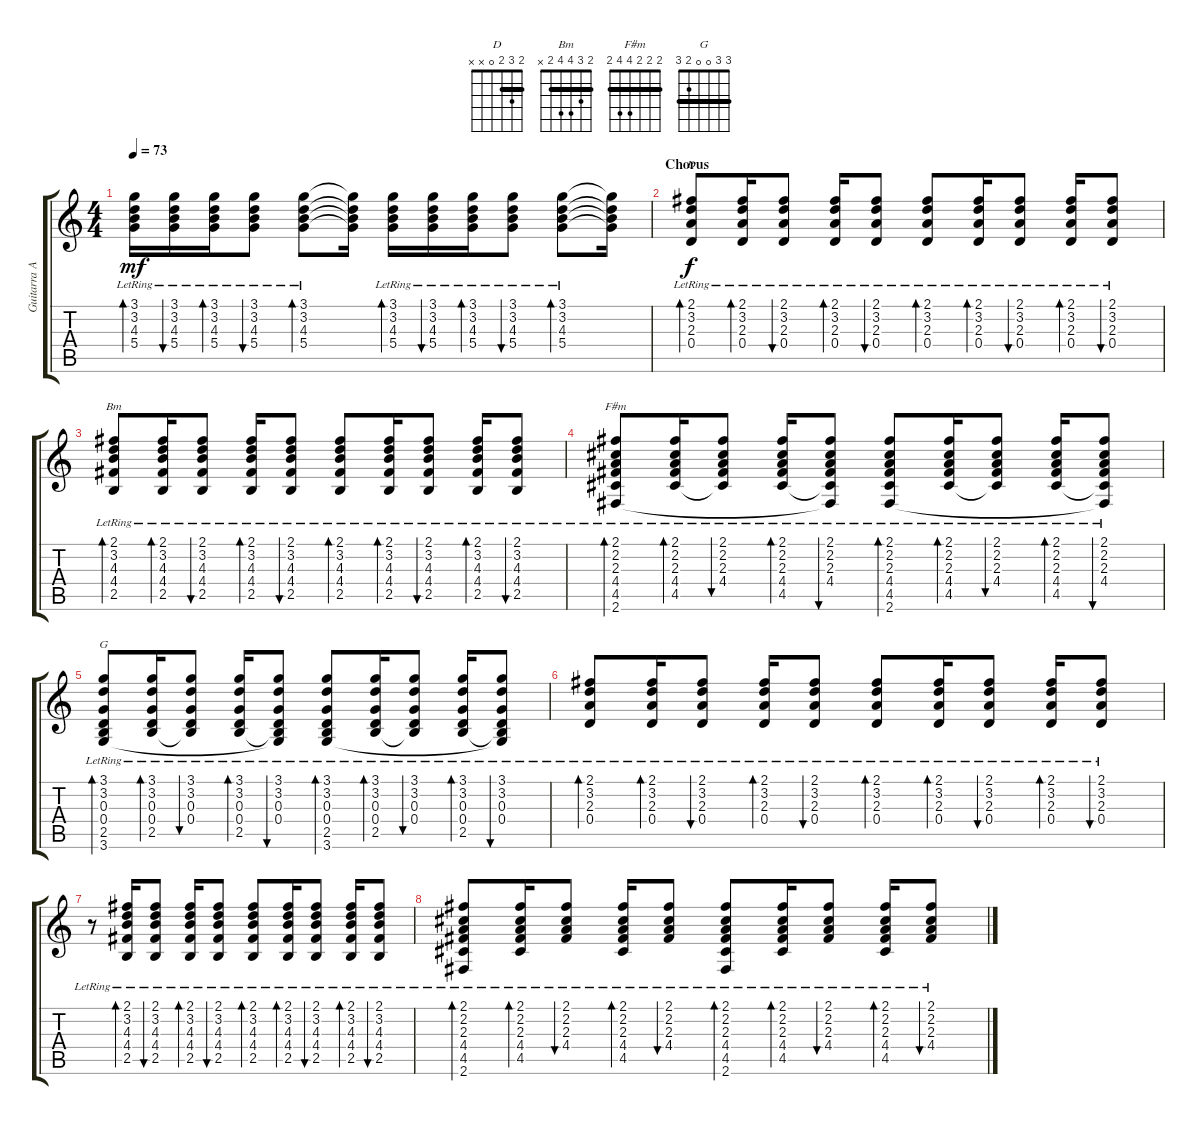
\track ("Guitarra Acústica" "Guitarra A") {instrument acousticguitarsteel}
\staff {score tabs}
\tuning (E4 B3 G3 D3 A2 E2) {hide}
\chord ("D" 2 3 2 0 x x) {barre 2}
\chord ("Bm" 2 3 4 4 2 x) {barre 2}
\chord ("F#m" 2 2 2 4 4 2) {barre 2}
\chord ("G" 3 3 0 0 2 3) {barre 3}
\ts (4 4)
\tempo 73
\clef g2
\ks c
(3.1{lr} 3.2{lr} 4.3{lr} 5.4{lr}).16{bd 30 dy mf} (3.1{lr} 3.2{lr} 4.3{lr} 5.4{lr}).16{bu 30} (3.1{lr} 3.2{lr} 4.3{lr} 5.4{lr}).16{bd 30} (3.1{lr} 3.2{lr} 4.3{lr} 5.4{lr}).8{bu 30} (3.1{lr} 3.2{lr} 4.3{lr} 5.4{lr}).8{bd 30} (3.1{t} 3.2{t} 4.3{t} 5.4{t}).16 (3.1{lr} 3.2{lr} 4.3{lr} 5.4{lr}).16{bd 30} (3.1{lr} 3.2{lr} 4.3{lr} 5.4{lr}).16{bu 30} (3.1{lr} 3.2{lr} 4.3{lr} 5.4{lr}).16{bd 30} (3.1{lr} 3.2{lr} 4.3{lr} 5.4{lr}).8{bu 30} (3.1{lr} 3.2{lr} 4.3{lr} 5.4{lr}).8{bd 30} (3.1{t} 3.2{t} 4.3{t} 5.4{t}).16 |
\section ("" "Chorus")
(2.1{lr} 3.2{lr} 2.3{lr} 0.4{lr}).8{bd 60 ch "D" dy f} (2.1{lr} 3.2{lr} 2.3{lr} 0.4{lr}).16{bd 60} (2.1{lr} 3.2{lr} 2.3{lr} 0.4{lr}).8{bu 60} (2.1{lr} 3.2{lr} 2.3{lr} 0.4{lr}).16{bd 60} (2.1{lr} 3.2{lr} 2.3{lr} 0.4{lr}).8{bu 60} (2.1{lr} 3.2{lr} 2.3{lr} 0.4{lr}).8{bd 60} (2.1{lr} 3.2{lr} 2.3{lr} 0.4{lr}).16{bd 60} (2.1{lr} 3.2{lr} 2.3{lr} 0.4{lr}).8{bu 60} (2.1{lr} 3.2{lr} 2.3{lr} 0.4{lr}).16{bd 60} (2.1{lr} 3.2{lr} 2.3{lr} 0.4{lr}).8{bu 60} |
(2.1{lr} 3.2{lr} 4.3{lr} 4.4{lr} 2.5{lr}).8{bd 60 ch "Bm"} (2.1{lr} 3.2{lr} 4.3{lr} 4.4{lr} 2.5{lr}).16{bd 60} (2.1{lr} 3.2{lr} 4.3{lr} 4.4{lr} 2.5{lr}).8{bu 60} (2.1{lr} 3.2{lr} 4.3{lr} 4.4{lr} 2.5{lr}).16{bd 60} (2.1{lr} 3.2{lr} 4.3{lr} 4.4{lr} 2.5{lr}).8{bu 60} (2.1{lr} 3.2{lr} 4.3{lr} 4.4{lr} 2.5{lr}).8{bd 60} (2.1{lr} 3.2{lr} 4.3{lr} 4.4{lr} 2.5{lr}).16{bd 60} (2.1{lr} 3.2{lr} 4.3{lr} 4.4{lr} 2.5{lr}).8{bu 60} (2.1{lr} 3.2{lr} 4.3{lr} 4.4{lr} 2.5{lr}).16{bd 60} (2.1{lr} 3.2{lr} 4.3{lr} 4.4{lr} 2.5{lr}).8{bu 60} |
(2.1{lr} 2.2{lr} 2.3{lr} 4.4{lr} 4.5{lr} 2.6{lr}).8{bd 60 ch "F#m"} (2.1{lr} 2.2{lr} 2.3{lr} 4.4{lr} 4.5{lr}).16{bd 60} (2.1{lr} 2.2{lr} 2.3{lr} 4.4{lr} 4.5{t}).8{bu 60} (2.1{lr} 2.2{lr} 2.3{lr} 4.4{lr} 4.5{lr}).16{bd 60} (2.1{lr} 2.2{lr} 2.3{lr} 4.4{lr} 4.5{t} 2.6{t}).8{bu 60} (2.1{lr} 2.2{lr} 2.3{lr} 4.4{lr} 4.5{lr} 2.6{lr}).8{bd 60} (2.1{lr} 2.2{lr} 2.3{lr} 4.4{lr} 4.5{lr}).16{bd 60} (2.1{lr} 2.2{lr} 2.3{lr} 4.4{lr} 4.5{t}).8{bu 60} (2.1{lr} 2.2{lr} 2.3{lr} 4.4{lr} 4.5{lr}).16{bd 60} (2.1{lr} 2.2{lr} 2.3{lr} 4.4{lr} 4.5{t} 2.6{t}).8{bu 60} |
(3.1{lr} 3.2{lr} 0.3{lr} 0.4{lr} 2.5{lr} 3.6{lr}).8{bd 60 ch "G"} (3.1{lr} 3.2{lr} 0.3{lr} 0.4{lr} 2.5{lr}).16{bd 60} (3.1{lr} 3.2{lr} 0.3{lr} 0.4{lr} 2.5{t}).8{bu 60} (3.1{lr} 3.2{lr} 0.3{lr} 0.4{lr} 2.5{lr}).16{bd 60} (3.1{lr} 3.2{lr} 0.3{lr} 0.4{lr} 2.5{t} 3.6{t}).8{bu 60} (3.1{lr} 3.2{lr} 0.3{lr} 0.4{lr} 2.5{lr} 3.6{lr}).8{bd 60} (3.1{lr} 3.2{lr} 0.3{lr} 0.4{lr} 2.5{lr}).16{bd 60} (3.1{lr} 3.2{lr} 0.3{lr} 0.4{lr} 2.5{t}).8{bu 60} (3.1{lr} 3.2{lr} 0.3{lr} 0.4{lr} 2.5{lr}).16{bd 60} (3.1{lr} 3.2{lr} 0.3{lr} 0.4{lr} 2.5{t} 3.6{t}).8{bu 60} |
(2.1{lr} 3.2{lr} 2.3{lr} 0.4{lr}).8{bd 60} (2.1{lr} 3.2{lr} 2.3{lr} 0.4{lr}).16{bd 60} (2.1{lr} 3.2{lr} 2.3{lr} 0.4{lr}).8{bu 60} (2.1{lr} 3.2{lr} 2.3{lr} 0.4{lr}).16{bd 60} (2.1{lr} 3.2{lr} 2.3{lr} 0.4{lr}).8{bu 60} (2.1{lr} 3.2{lr} 2.3{lr} 0.4{lr}).8{bd 60} (2.1{lr} 3.2{lr} 2.3{lr} 0.4{lr}).16{bd 60} (2.1{lr} 3.2{lr} 2.3{lr} 0.4{lr}).8{bu 60} (2.1{lr} 3.2{lr} 2.3{lr} 0.4{lr}).16{bd 60} (2.1{lr} 3.2{lr} 2.3{lr} 0.4{lr}).8{bu 60} |
r.8 (2.1{lr} 3.2{lr} 4.3{lr} 4.4{lr} 2.5{lr}).16{bd 60} (2.1{lr} 3.2{lr} 4.3{lr} 4.4{lr} 2.5{lr}).8{bu 60} (2.1{lr} 3.2{lr} 4.3{lr} 4.4{lr} 2.5{lr}).16{bd 60} (2.1{lr} 3.2{lr} 4.3{lr} 4.4{lr} 2.5{lr}).8{bu 60} (2.1{lr} 3.2{lr} 4.3{lr} 4.4{lr} 2.5{lr}).8{bd 60} (2.1{lr} 3.2{lr} 4.3{lr} 4.4{lr} 2.5{lr}).16{bd 60} (2.1{lr} 3.2{lr} 4.3{lr} 4.4{lr} 2.5{lr}).8{bu 60} (2.1{lr} 3.2{lr} 4.3{lr} 4.4{lr} 2.5{lr}).16{bd 60} (2.1{lr} 3.2{lr} 4.3{lr} 4.4{lr} 2.5{lr}).8{bu 60} |
(2.1{lr} 2.2{lr} 2.3{lr} 4.4{lr} 4.5{lr} 2.6{lr}).8{bd 60} (2.1{lr} 2.2{lr} 2.3{lr} 4.4{lr} 4.5{lr}).16{bd 60} (2.1{lr} 2.2{lr} 2.3{lr} 4.4{lr}).8{bu 60} (2.1{lr} 2.2{lr} 2.3{lr} 4.4{lr} 4.5{lr}).16{bd 60} (2.1{lr} 2.2{lr} 2.3{lr} 4.4{lr}).8{bu 60} (2.1{lr} 2.2{lr} 2.3{lr} 4.4{lr} 4.5{lr} 2.6{lr}).8{bd 60} (2.1{lr} 2.2{lr} 2.3{lr} 4.4{lr} 4.5{lr}).16{bd 60} (2.1{lr} 2.2{lr} 2.3{lr} 4.4{lr}).8{bu 60} (2.1{lr} 2.2{lr} 2.3{lr} 4.4{lr} 4.5{lr}).16{bd 60} (2.1{lr} 2.2{lr} 2.3{lr} 4.4{lr}).8{bu 60}
